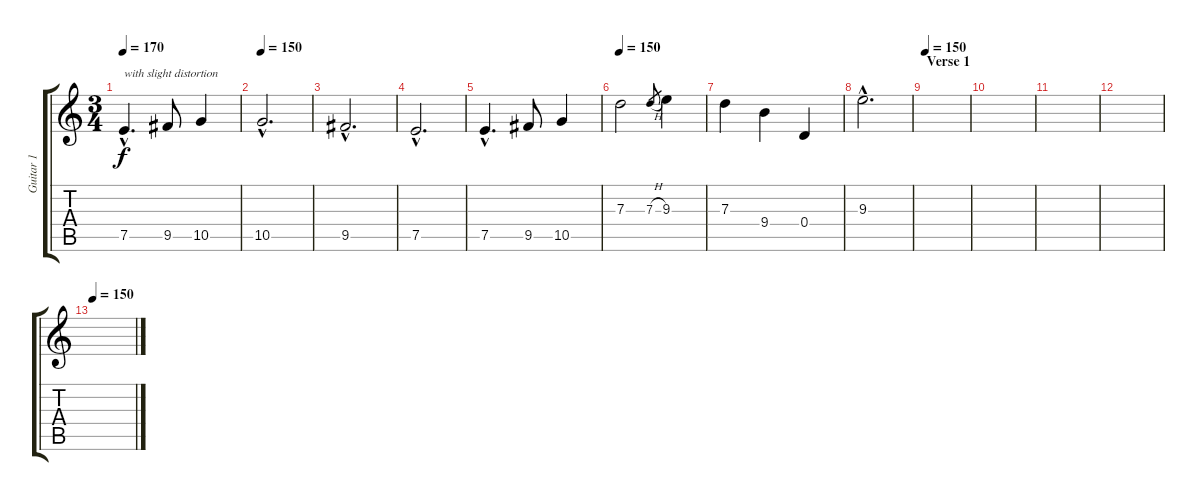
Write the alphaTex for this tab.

\track ("Guitar 1" "Guitar 1") {instrument distortionguitar}
\staff {score tabs}
\tuning (E4 B3 G3 D3 A2 E2) {hide}
\ts (3 4)
\tempo 170
\tempo 150
\tempo 170
\clef g2
\ks c
7.5{hac}.4{d txt "with slight distortion" dy f instrument distortionguitar} 9.5.8 10.5.4 |
\tempo 150
10.5{hac}.2{d} |
9.5{hac}.2{d} |
7.5{hac}.2{d} |
7.5{hac}.4{d} 9.5.8 10.5.4 |
\tempo 150
7.3.2 7.3{h}.8{gr} 9.3.4 |
7.3.4 9.4.4 0.4.4 |
9.3{hac}.2{d} |
\section ("" "Verse 1")
\tempo 150
|
|
|
|
\tempo 150
